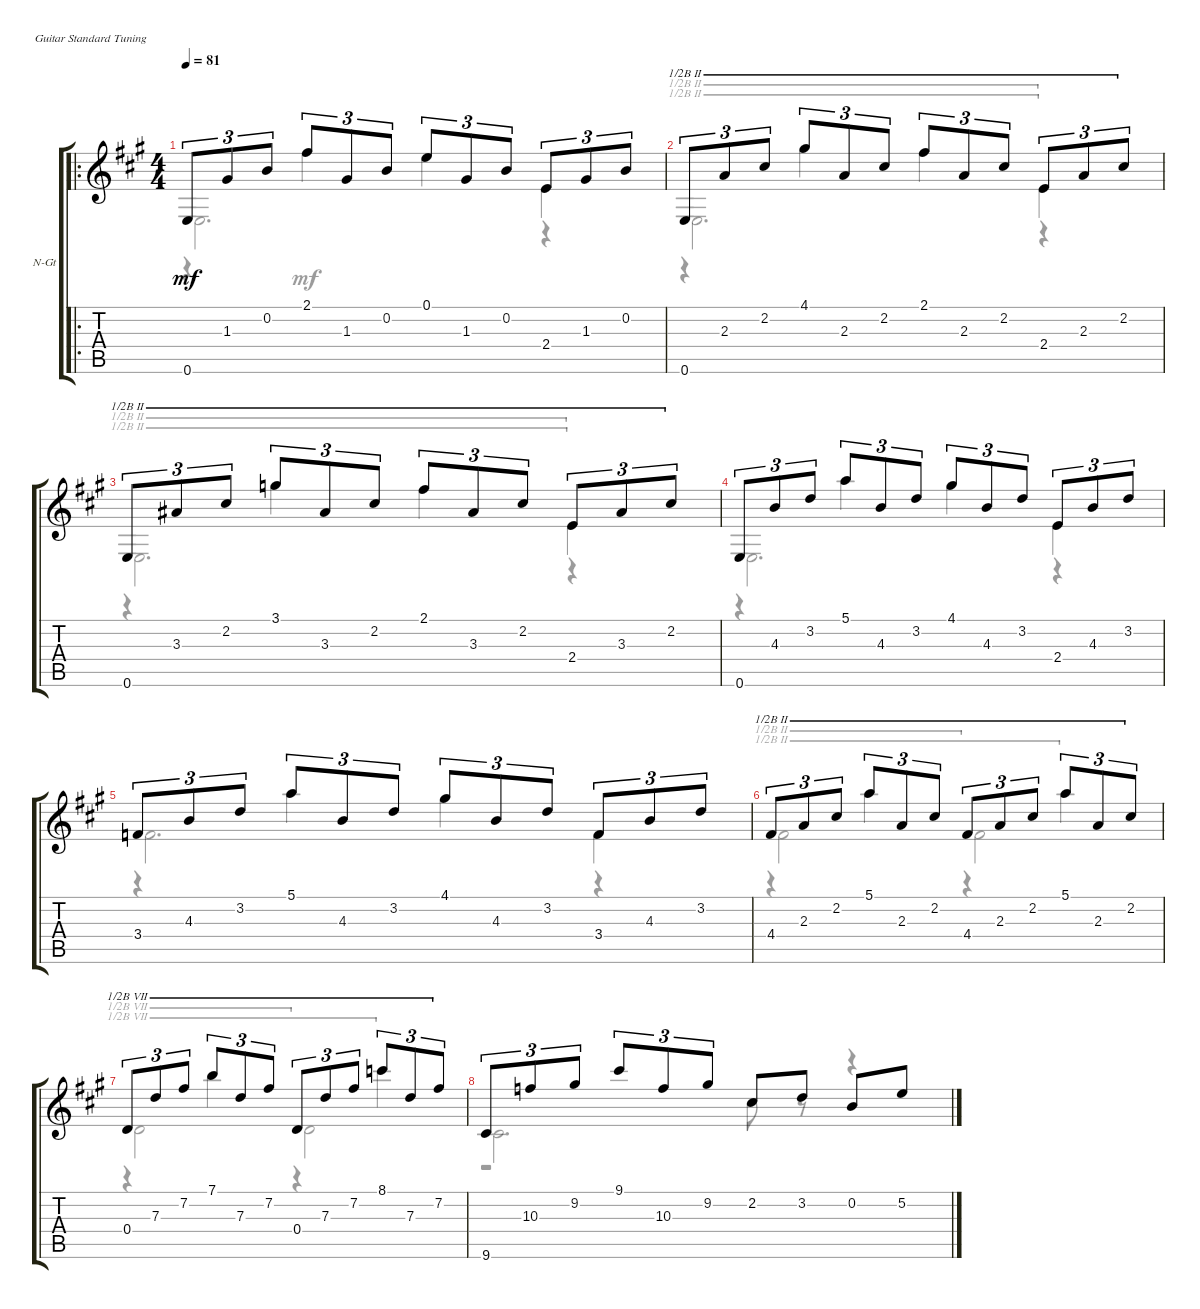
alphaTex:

\defaultSystemsLayout 4
\bracketExtendMode groupsimilarinstruments
\firstSystemTrackNameOrientation horizontal
\otherSystemsTrackNameOrientation horizontal
\track ("Nylon Guitar" "N-Gt") {instrument acousticguitarnylon}
\staff {score tabs}
\tuning (E4 B3 G3 D3 A2 E2)
\voice
\ro
\ts (4 4)
\tempo 81
\clef g2
\ks a
0.6.8{tu (3 2) dy mf} 1.3.8{tu (3 2)} 0.2.8{tu (3 2)} 2.1.8{tu (3 2)} 1.3.8{tu (3 2)} 0.2.8{tu (3 2)} 0.1.8{tu (3 2)} 1.3.8{tu (3 2)} 0.2.8{tu (3 2)} 2.4.8{tu (3 2)} 1.3.8{tu (3 2)} 0.2.8{tu (3 2)} |
0.6.8{tu (3 2) barre (2 half)} 2.3.8{tu (3 2) barre (2 half)} 2.2.8{tu (3 2) barre (2 half)} 4.1.8{tu (3 2) barre (2 half)} 2.3.8{tu (3 2) barre (2 half)} 2.2.8{tu (3 2) barre (2 half)} 2.1.8{tu (3 2) barre (2 half)} 2.3.8{tu (3 2) barre (2 half)} 2.2.8{tu (3 2) barre (2 half)} 2.4.8{tu (3 2) barre (2 half)} 2.3.8{tu (3 2) barre (2 half)} 2.2.8{tu (3 2) barre (2 half)} |
0.6.8{tu (3 2) barre (2 half)} 3.3.8{tu (3 2) barre (2 half)} 2.2.8{tu (3 2) barre (2 half)} 3.1.8{tu (3 2) barre (2 half)} 3.3.8{tu (3 2) barre (2 half)} 2.2.8{tu (3 2) barre (2 half)} 2.1.8{tu (3 2) barre (2 half)} 3.3.8{tu (3 2) barre (2 half)} 2.2.8{tu (3 2) barre (2 half)} 2.4.8{tu (3 2) barre (2 half)} 3.3.8{tu (3 2) barre (2 half)} 2.2.8{tu (3 2) barre (2 half)} |
0.6.8{tu (3 2)} 4.3.8{tu (3 2)} 3.2.8{tu (3 2)} 5.1.8{tu (3 2)} 4.3.8{tu (3 2)} 3.2.8{tu (3 2)} 4.1.8{tu (3 2)} 4.3.8{tu (3 2)} 3.2.8{tu (3 2)} 2.4.8{tu (3 2)} 4.3.8{tu (3 2)} 3.2.8{tu (3 2)} |
3.4.8{tu (3 2)} 4.3.8{tu (3 2)} 3.2.8{tu (3 2)} 5.1.8{tu (3 2)} 4.3.8{tu (3 2)} 3.2.8{tu (3 2)} 4.1.8{tu (3 2)} 4.3.8{tu (3 2)} 3.2.8{tu (3 2)} 3.4.8{tu (3 2)} 4.3.8{tu (3 2)} 3.2.8{tu (3 2)} |
4.4.8{tu (3 2) barre (2 half)} 2.3.8{tu (3 2) barre (2 half)} 2.2.8{tu (3 2) barre (2 half)} 5.1.8{tu (3 2) barre (2 half)} 2.3.8{tu (3 2) barre (2 half)} 2.2.8{tu (3 2) barre (2 half)} 4.4.8{tu (3 2) barre (2 half)} 2.3.8{tu (3 2) barre (2 half)} 2.2.8{tu (3 2) barre (2 half)} 5.1.8{tu (3 2) barre (2 half)} 2.3.8{tu (3 2) barre (2 half)} 2.2.8{tu (3 2) barre (2 half)} |
0.4.8{tu (3 2) barre (7 half)} 7.3.8{tu (3 2) barre (7 half)} 7.2.8{tu (3 2) barre (7 half)} 7.1.8{tu (3 2) barre (7 half)} 7.3.8{tu (3 2) barre (7 half)} 7.2.8{tu (3 2) barre (7 half)} 0.4.8{tu (3 2) barre (7 half)} 7.3.8{tu (3 2) barre (7 half)} 7.2.8{tu (3 2) barre (7 half)} 8.1.8{tu (3 2) barre (7 half)} 7.3.8{tu (3 2) barre (7 half)} 7.2.8{tu (3 2) barre (7 half)} |
9.6.8{tu (3 2)} 10.3.8{tu (3 2)} 9.2.8{tu (3 2)} 9.1.8{tu (3 2)} 10.3.8{tu (3 2)} 9.2.8{tu (3 2)} 2.2.8 3.2.8 0.2.8 5.2.8
\voice
\clef g2
\ottava regular
\simile none
\ks a
0.6.2{d dy mf} 2.4.4 |
0.6.2{d barre (2 half)} 2.4.4{barre (2 half)} |
0.6.2{d barre (2 half)} 2.4.4{barre (2 half)} |
0.6.2{d} 2.4.4 |
3.4.2{d} 3.4.4 |
4.4.2{barre (2 half)} 4.4.2{barre (2 half)} |
0.4.2{barre (7 half)} 0.4.2{barre (7 half)} |
9.6.2{d} r.4
\voice
\clef g2
\ottava regular
\simile none
\ks a
r.4{dy mf} 2.1.4 0.1.4 r.4 |
r.4{barre (2 half)} 4.1.4{barre (2 half)} 2.1.4{barre (2 half)} r.4{barre (2 half)} |
r.4{barre (2 half)} 3.1.4{barre (2 half)} 2.1.4{barre (2 half)} r.4{barre (2 half)} |
r.4 5.1.4 4.1.4 r.4 |
r.4 5.1.4 4.1.4 r.4 |
r.4{barre (2 half)} 5.1.4{barre (2 half)} r.4{barre (2 half)} 5.1.4{barre (2 half)} |
r.4{barre (7 half)} 7.1.4{barre (7 half)} r.4{barre (7 half)} 8.1.4{barre (7 half)} |
r.2 2.2.8 r.8 r.4
